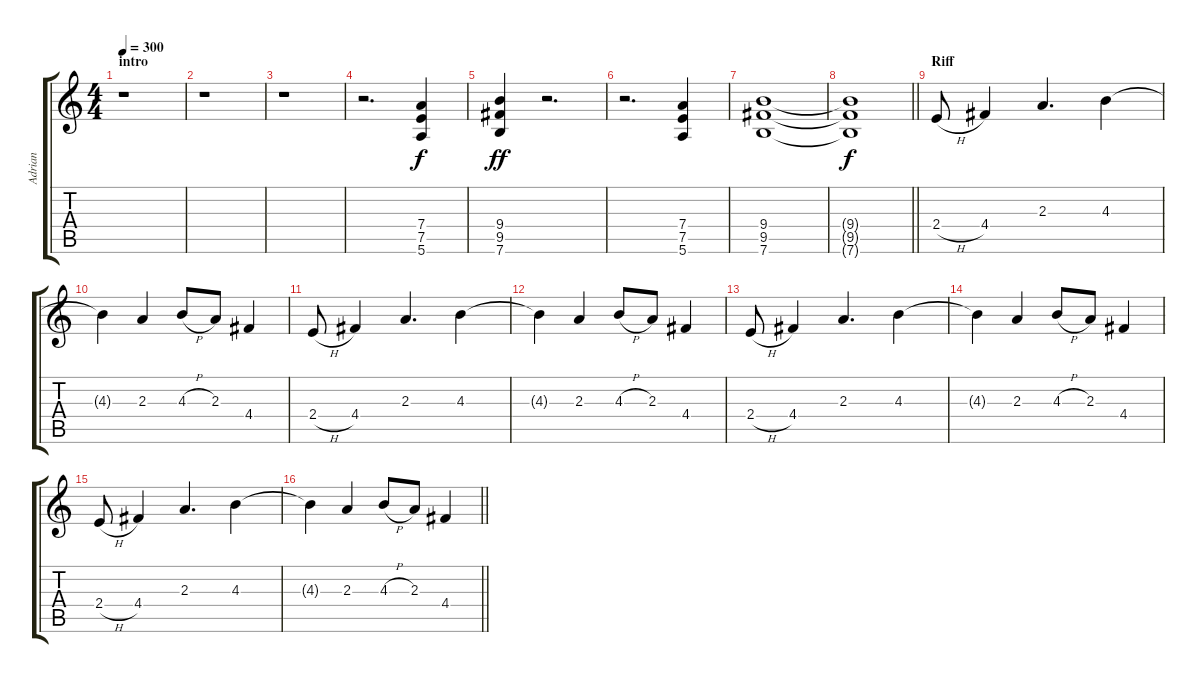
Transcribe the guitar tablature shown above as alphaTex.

\track ("Adrian" "Adrian") {instrument distortionguitar}
\staff {score tabs}
\tuning (E4 B3 G3 D3 A2 E2) {hide}
\ts (4 4)
\section ("" "intro")
\tempo 300
\clef g2
\ks c
r.1{dy f instrument distortionguitar} |
r.1 |
r.1 |
r.2{d} (7.4 7.5 5.6).4 |
(9.4 9.5 7.6).4{dy ff} r.2{d} |
r.2{d} (7.4 7.5 5.6).4 |
(9.4 9.5 7.6).1 |
\barLineRight lightlight
(9.4{t} 9.5{t} 7.6{t}).1{dy f} |
\section ("" "Riff")
2.4{h}.8 4.4.4 2.3.4{d} 4.3.4 |
4.3{t}.4 2.3.4 4.3{h}.8 2.3.8 4.4.4 |
2.4{h}.8 4.4.4 2.3.4{d} 4.3.4 |
4.3{t}.4 2.3.4 4.3{h}.8 2.3.8 4.4.4 |
2.4{h}.8 4.4.4 2.3.4{d} 4.3.4 |
4.3{t}.4 2.3.4 4.3{h}.8 2.3.8 4.4.4 |
2.4{h}.8 4.4.4 2.3.4{d} 4.3.4 |
\barLineRight lightlight
4.3{t}.4 2.3.4 4.3{h}.8 2.3.8 4.4.4
